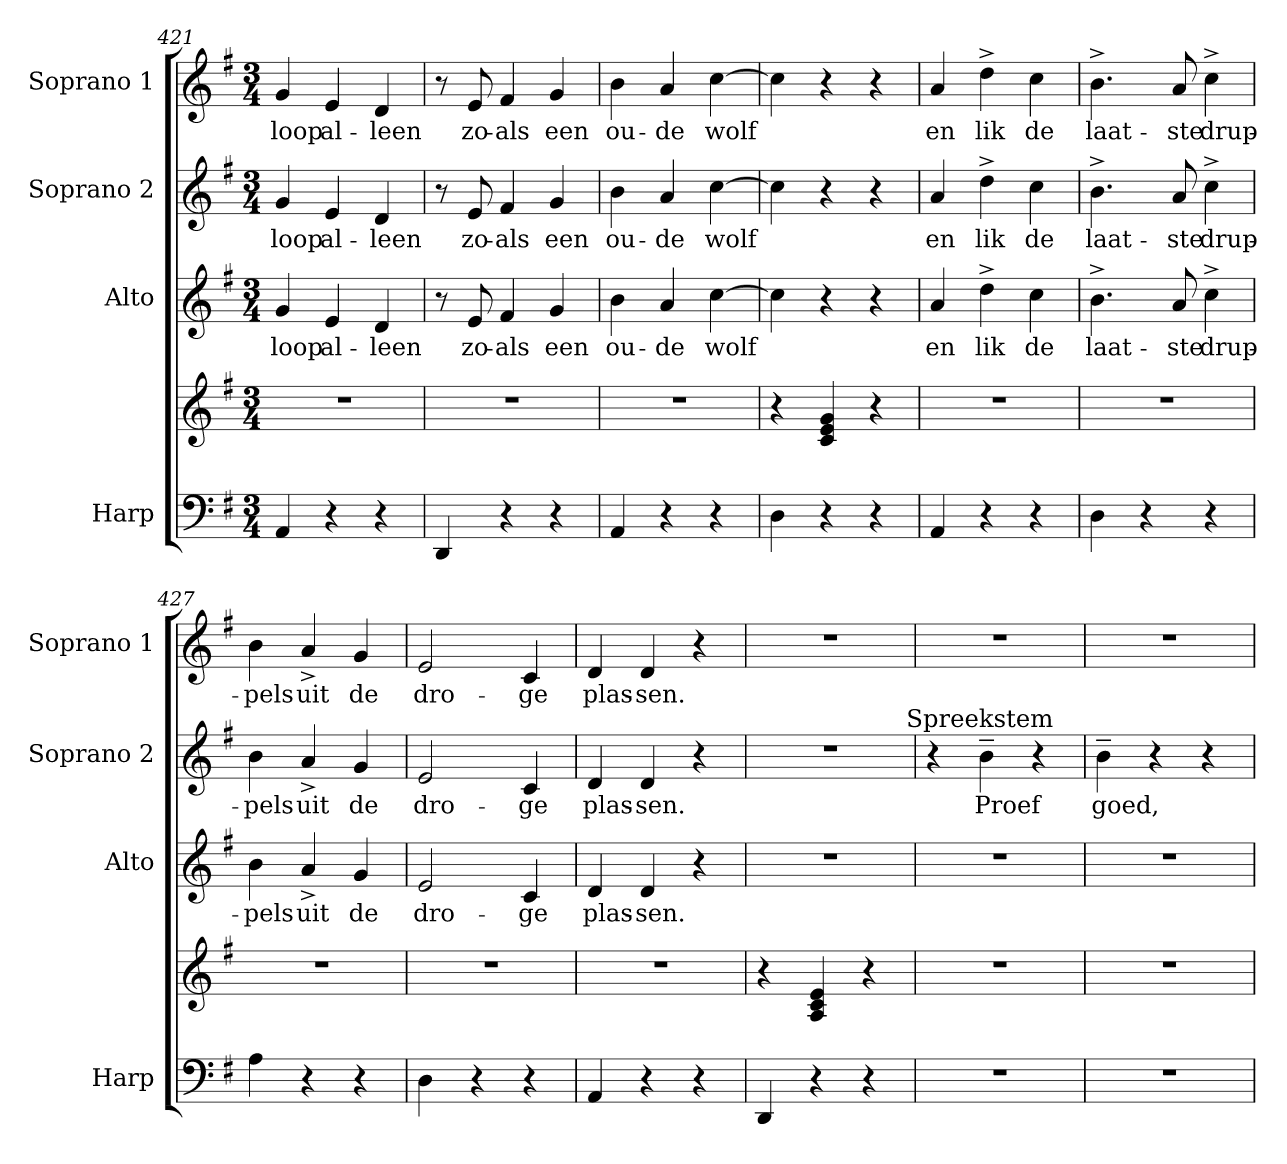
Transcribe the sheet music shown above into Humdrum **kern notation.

**kern	**kern	**kern	**text	**kern	**text	**kern	**text
*part4	*part4	*part3	*part3	*part2	*part2	*part1	*part1
*staff5	*staff4	*staff3	*staff3	*staff2	*staff2	*staff1	*staff1
*I"Harp	*	*I"Alto	*	*I"Soprano 2	*	*I"Soprano 1	*
*I'Harp	*	*I'Alto	*	*I'Soprano 2	*	*I'Soprano 1	*
*clefF4	*clefG2	*clefG2	*	*clefG2	*	*clefG2	*
*k[f#]	*k[f#]	*k[f#]	*	*k[f#]	*	*k[f#]	*
*G:	*G:	*G:	*	*G:	*	*G:	*
*M3/4	*M3/4	*M3/4	*	*M3/4	*	*M3/4	*
=421	=421	=421	=421	=421	=421	=421	=421
!	!LO:N:vis=1	!	!LO:LY:b	!	!LO:LY:b	!	!LO:LY:b
4AA	2.r	4g/	loop	4g/	loop	4g/	loop
!	!	!	!LO:LY:b	!	!LO:LY:b	!	!LO:LY:b
4r	.	4e/	al-	4e/	al-	4e/	al-
!	!	!	!LO:LY:b	!	!LO:LY:b	!	!LO:LY:b
4r	.	4d/	-leen	4d/	-leen	4d/	-leen
!!LO:LB:g=z
=422	=422	=422	=422	=422	=422	=422	=422
!	!LO:N:vis=1	!	!	!	!	!	!
4DD/	2.r	8r	.	8r	.	8r	.
!	!	!	!LO:LY:b	!	!LO:LY:b	!	!LO:LY:b
.	.	8e/	zo-	8e/	zo-	8e/	zo-
!	!	!	!LO:LY:b	!	!LO:LY:b	!	!LO:LY:b
4r	.	4f#/	-als	4f#/	-als	4f#/	-als
!	!	!	!LO:LY:b	!	!LO:LY:b	!	!LO:LY:b
4r	.	4g/	een	4g/	een	4g/	een
=423	=423	=423	=423	=423	=423	=423	=423
!	!LO:N:vis=1	!	!LO:LY:b	!	!LO:LY:b	!	!LO:LY:b
4AA/	2.r	4b\	ou-	4b\	ou-	4b\	ou-
!	!	!	!LO:LY:b	!	!LO:LY:b	!	!LO:LY:b
4r	.	4a/	-de	4a/	-de	4a/	-de
!	!	!	!LO:LY:b	!	!LO:LY:b	!	!LO:LY:b
4r	.	[4cc\	wolf	[4cc\	wolf	[4cc\	wolf
=424	=424	=424	=424	=424	=424	=424	=424
4D\	4r	4cc\]	.	4cc\]	.	4cc\]	.
4r	4c/ 4e/ 4g/	4r	.	4r	.	4r	.
4r	4r	4r	.	4r	.	4r	.
=425	=425	=425	=425	=425	=425	=425	=425
!	!LO:N:vis=1	!	!LO:LY:b	!	!LO:LY:b	!	!LO:LY:b
4AA/	2.r	4a/	en	4a/	en	4a/	en
!	!	!	!LO:LY:b	!	!LO:LY:b	!	!LO:LY:b
4r	.	4dd^\	lik	4dd^\	lik	4dd^\	lik
!	!	!	!LO:LY:b	!	!LO:LY:b	!	!LO:LY:b
4r	.	4cc\	de	4cc\	de	4cc\	de
=426	=426	=426	=426	=426	=426	=426	=426
!	!LO:N:vis=1	!	!LO:LY:b	!	!LO:LY:b	!	!LO:LY:b
4D\	2.r	4.b^\	laat-	4.b^\	laat-	4.b^\	laat-
4r	.	.	.	.	.	.	.
!	!	!	!LO:LY:b	!	!LO:LY:b	!	!LO:LY:b
.	.	8a/	-ste	8a/	-ste	8a/	-ste
!	!	!	!LO:LY:b	!	!LO:LY:b	!	!LO:LY:b
4r	.	4cc^\	drup-	4cc^\	drup-	4cc^\	drup-
=427	=427	=427	=427	=427	=427	=427	=427
!	!LO:N:vis=1	!	!LO:LY:b	!	!LO:LY:b	!	!LO:LY:b
4A\	2.r	4b\	-pels	4b\	-pels	4b\	-pels
!	!	!	!LO:LY:b	!	!LO:LY:b	!	!LO:LY:b
4r	.	4a^/	uit	4a^/	uit	4a^/	uit
!	!	!	!LO:LY:b	!	!LO:LY:b	!	!LO:LY:b
4r	.	4g/	de	4g/	de	4g/	de
!!LO:LB:g=z
=428	=428	=428	=428	=428	=428	=428	=428
!	!LO:N:vis=1	!	!LO:LY:b	!	!LO:LY:b	!	!LO:LY:b
4D	2.r	2e/	dro-	2e/	dro-	2e/	dro-
4r	.	.	.	.	.	.	.
!	!	!	!LO:LY:b	!	!LO:LY:b	!	!LO:LY:b
4r	.	4c/	-ge	4c/	-ge	4c/	-ge
=429	=429	=429	=429	=429	=429	=429	=429
!	!LO:N:vis=1	!	!LO:LY:b	!	!LO:LY:b	!	!LO:LY:b
4AA	2.r	4d/	plas-	4d/	plas-	4d/	plas-
!	!	!	!LO:LY:b	!	!LO:LY:b	!	!LO:LY:b
4r	.	4d/	-sen.	4d/	-sen.	4d/	-sen.
4r	.	4r	.	4r	.	4r	.
=430	=430	=430	=430	=430	=430	=430	=430
!	!	!LO:N:vis=1	!	!LO:N:vis=1	!	!LO:N:vis=1	!
4DD/	4r	2.r	.	2.r	.	2.r	.
4r	4A/ 4c/ 4e/	.	.	.	.	.	.
4r	4r	.	.	.	.	.	.
=431	=431	=431	=431	=431	=431	=431	=431
!LO:N:vis=1	!LO:N:vis=1	!LO:N:vis=1	!	!	!	!LO:N:vis=1	!
2.r	2.r	2.r	.	4r	.	2.r	.
!	!	!	!	!LO:TX:a:cj:t=Spreekstem	!	!	!
!	!	!	!	!	!LO:LY:b	!	!
.	.	.	.	4b~\	Proef	.	.
.	.	.	.	4r	.	.	.
=432	=432	=432	=432	=432	=432	=432	=432
!LO:N:vis=1	!LO:N:vis=1	!LO:N:vis=1	!	!	!LO:LY:b	!LO:N:vis=1	!
2.r	2.r	2.r	.	4b~\	goed,	2.r	.
.	.	.	.	4r	.	.	.
.	.	.	.	4r	.	.	.
=	=	=	=	=	=	=	=
*-	*-	*-	*-	*-	*-	*-	*-
